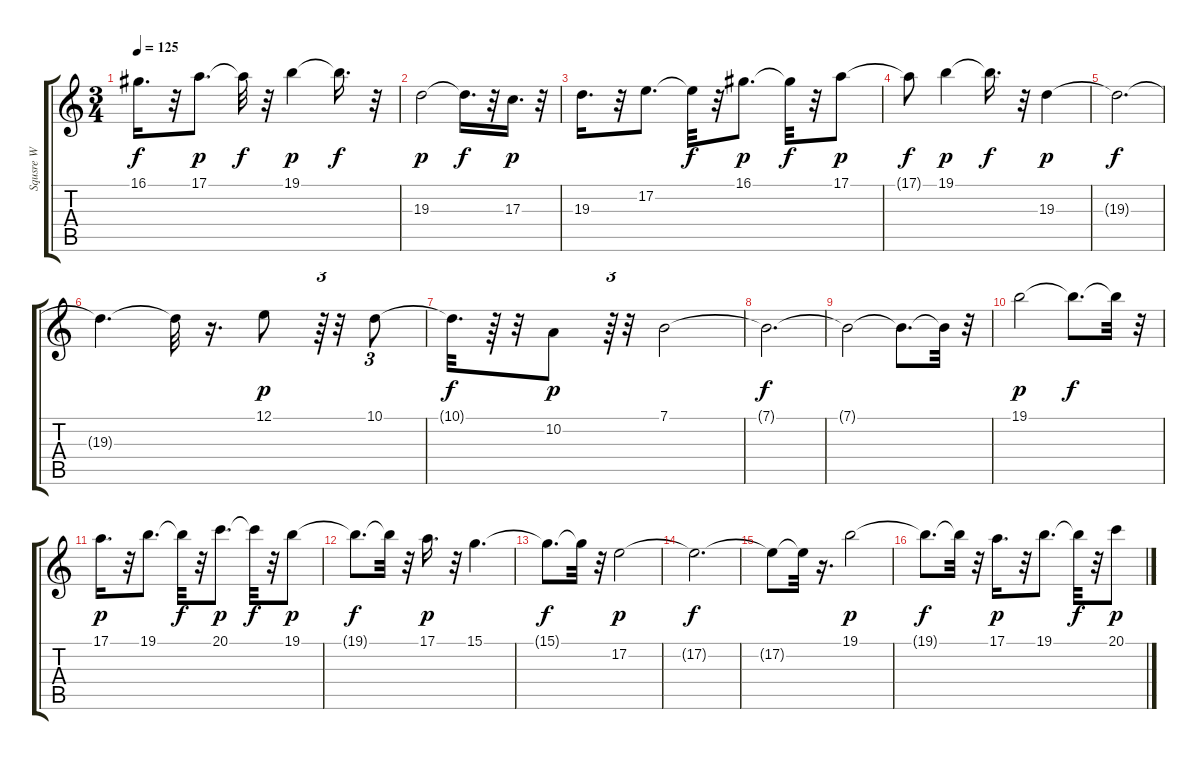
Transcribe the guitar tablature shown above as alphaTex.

\track ("Squsre W" "Squsre W") {instrument lead1square}
\staff {score tabs}
\tuning (E4 B3 G3 D3 A2 E2) {hide}
\ts (3 4)
\tempo 125
\clef g2
\ks c
16.1{t}.16{d dy f} r.32 17.1.8{d dy p} 17.1{t}.32{dy f} r.32 19.1.4{dy p} 19.1{t}.16{d dy f} r.32 |
19.3.2{dy p} 19.3{t}.16{d dy f} r.32 17.3.16{d dy p} r.32 |
19.3.16{d} r.32 17.2.8{d} 17.2{t}.32{dy f} r.32 16.1.8{d dy p} 16.1{t}.32{dy f} r.32 17.1.8{dy p} |
17.1{t}.8{dy f} 19.1.4{dy p} 19.1{t}.16{d dy f} r.32 19.3.4{dy p} |
19.3{t}.2{d dy f} |
19.3{t}.4{d} 19.3{t}.32 r.16{d} 12.1.8{dy p} r.64{tu (3 2)} r.32 10.1.8{tu (3 2)} |
10.1{t}.32{d dy f} r.64 r.32 10.2.8{dy p} r.64{tu (3 2)} r.32 7.1.2 |
7.1{t}.2{d dy f} |
7.1{t}.2 7.1{t}.8{d} 7.1{t}.32 r.32 |
19.1.2{dy p} 19.1{t}.8{d dy f} 19.1{t}.32 r.32 |
17.1.16{d dy p} r.32 19.1.8{d} 19.1{t}.32{dy f} r.32 20.1.8{d dy p} 20.1{t}.32{dy f} r.32 19.1.8{dy p} |
19.1{t}.8{d dy f} 19.1{t}.32 r.32 17.1.16{d dy p} r.32 15.1.4{d} |
15.1{t}.8{d dy f} 15.1{t}.32 r.32 17.2.2{dy p} |
17.2{t}.2{d dy f} |
17.2{t}.8 17.2{t}.32 r.16{d} 19.1.2{dy p} |
19.1{t}.8{d dy f} 19.1{t}.32 r.32 17.1.16{d dy p} r.32 19.1.8{d} 19.1{t}.32{dy f} r.32 20.1.8{dy p}
